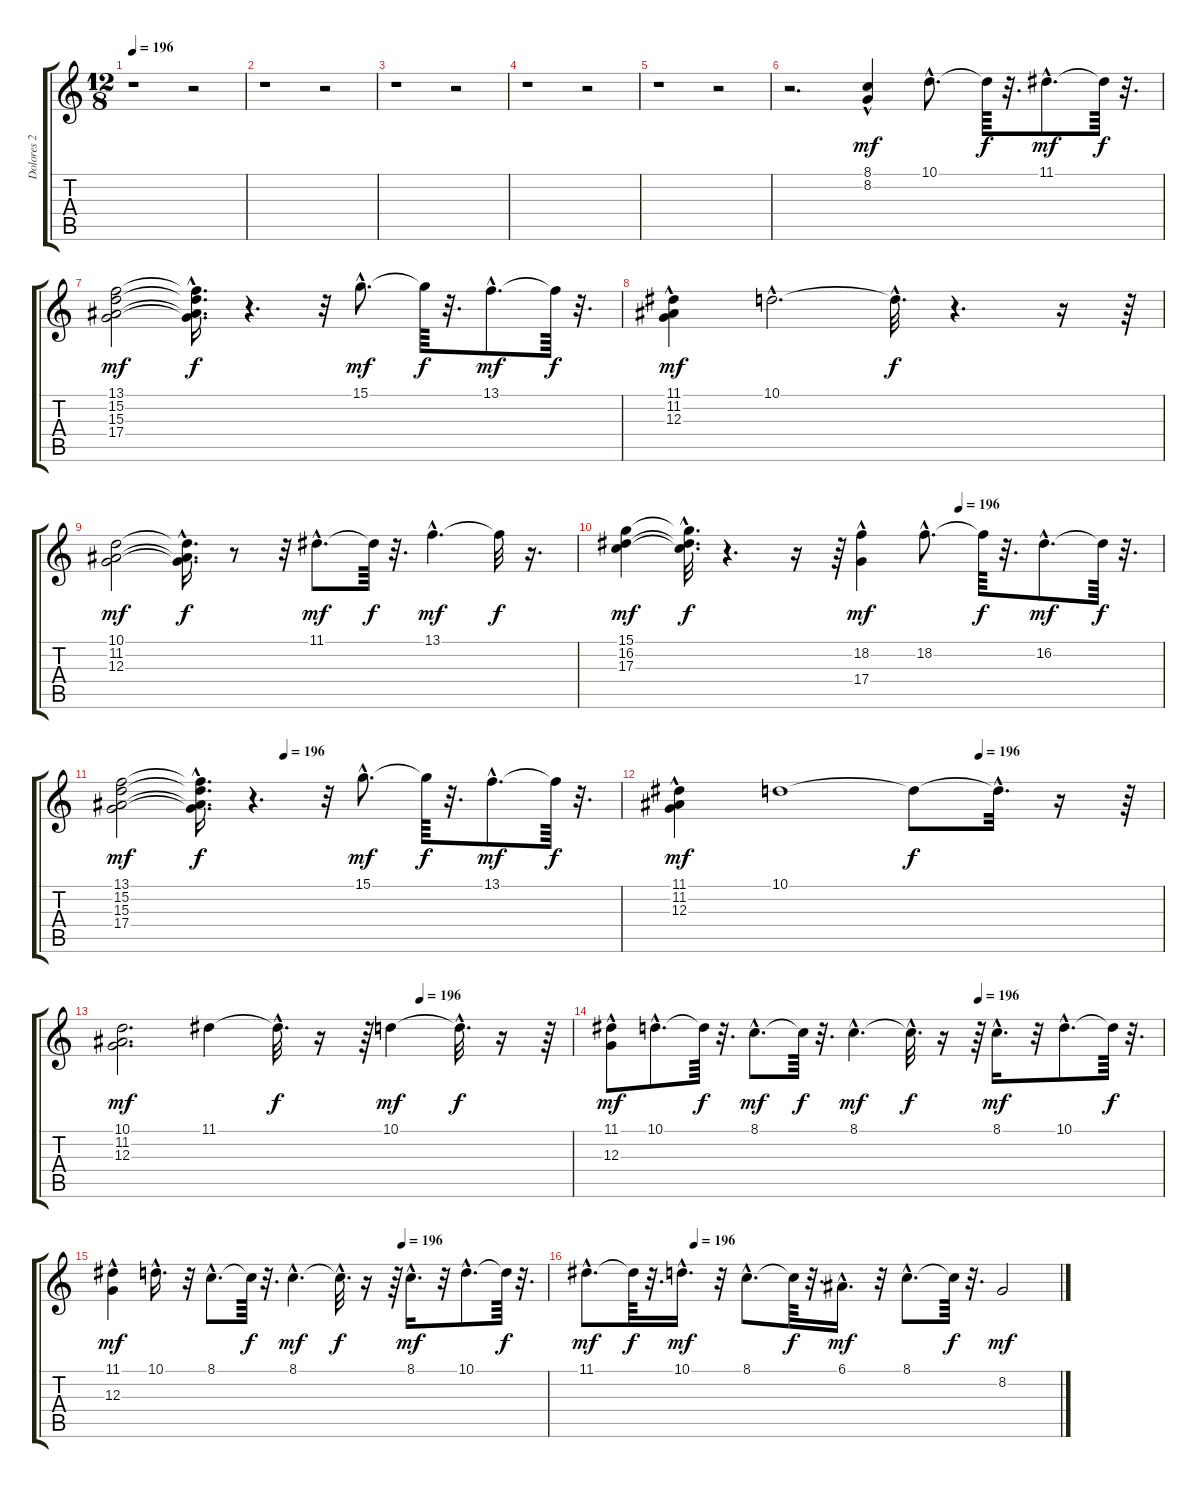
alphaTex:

\track ("Dolores 2" "Dolores 2") {instrument pad3polysynth}
\staff {score tabs}
\tuning (E4 B3 G3 D3 A2 E2) {hide}
\ts (12 8)
\tempo 196
\clef g2
\ks c
r.1{dy mf} r.2 |
r.1 r.2 |
r.1 r.2 |
r.1 r.2 |
r.1 r.2 |
r.2{d} (8.1{hac} 8.2).4 10.1{hac}.8{d} 10.1{t}.64{dy f} r.32{d} 11.1{hac}.8{d dy mf} 11.1{t}.64{dy f} r.32{d} |
(13.1 15.2 15.3 17.4).2{dy mf} (13.1{hac t} 15.2{hac t} 15.3{hac t} 17.4{hac t}).16{d dy f} r.4{d} r.32 15.1{hac}.8{d dy mf} 15.1{t}.64{dy f} r.32{d} 13.1{hac}.8{d dy mf} 13.1{t}.64{dy f} r.32{d} |
(11.1{hac} 11.2 12.3).4{dy mf} 10.1{hac}.2{d} 10.1{hac t}.32{d dy f} r.4{d} r.16 r.64 |
(10.1 11.2 12.3).2{dy mf} (10.1{hac t} 11.2{hac t} 12.3{hac t}).16{d dy f} r.8 r.32 11.1{hac}.8{d dy mf} 11.1{t}.64{dy f} r.32{d} 13.1{hac}.4{d dy mf} 13.1{t}.32{dy f} r.16{d} |
\tempo (196 0.625)
(15.1 16.2 17.3).4{dy mf} (15.1{hac t} 16.2{hac t} 17.3{hac t}).32{d dy f} r.4{d} r.16 r.64 (18.2{hac} 17.4).4{dy mf} 18.2{hac}.8{d} 18.2{t}.64{dy f} r.32{d} 16.2{hac}.8{d dy mf} 16.2{t}.64{dy f} r.32{d} |
\tempo (196 0.3333333333333333)
(13.1 15.2 15.3 17.4).2{dy mf} (13.1{hac t} 15.2{hac t} 15.3{hac t} 17.4{hac t}).16{d dy f} r.4{d} r.32 15.1{hac}.8{d dy mf} 15.1{t}.64{dy f} r.32{d} 13.1{hac}.8{d dy mf} 13.1{t}.64{dy f} r.32{d} |
\tempo (196 0.625)
(11.1{hac} 11.2 12.3).4{dy mf} 10.1.1 10.1{t}.8{dy f} 10.1{hac t}.32{d} r.16 r.64 |
\tempo (196 0.6666666666666666)
(10.1 11.2 12.3).2{d dy mf} 11.1.4 11.1{hac t}.32{d dy f} r.16 r.64 10.1.4{dy mf} 10.1{hac t}.32{d dy f} r.16 r.64 |
\tempo (196 0.6666666666666666)
(11.1{hac} 12.3).8{dy mf} 10.1{hac}.8{d} 10.1{t}.64{dy f} r.32{d} 8.1{hac}.8{d dy mf} 8.1{t}.64{dy f} r.32{d} 8.1{hac}.4{d dy mf} 8.1{hac t}.32{d dy f} r.16 r.64 8.1{hac}.16{d dy mf} r.32 10.1{hac}.8{d} 10.1{t}.64{dy f} r.32{d} |
\tempo (196 0.6666666666666666)
(11.1{hac} 12.3).4{dy mf} 10.1{hac}.16{d} r.32 8.1{hac}.8{d} 8.1{t}.64{dy f} r.32{d} 8.1{hac}.4{d dy mf} 8.1{hac t}.32{d dy f} r.16 r.64 8.1{hac}.16{d dy mf} r.32 10.1{hac}.8{d} 10.1{t}.64{dy f} r.32{d} |
\tempo (196 0.22916666666666666)
11.1{hac}.8{d dy mf} 11.1{t}.64{dy f} r.32{d} 10.1{hac}.16{d dy mf} r.32 8.1{hac}.8{d} 8.1{t}.64{dy f} r.32{d} 6.1{hac}.16{d dy mf} r.32 8.1{hac}.8{d} 8.1{t}.64{dy f} r.32{d} 8.2.2{dy mf}
